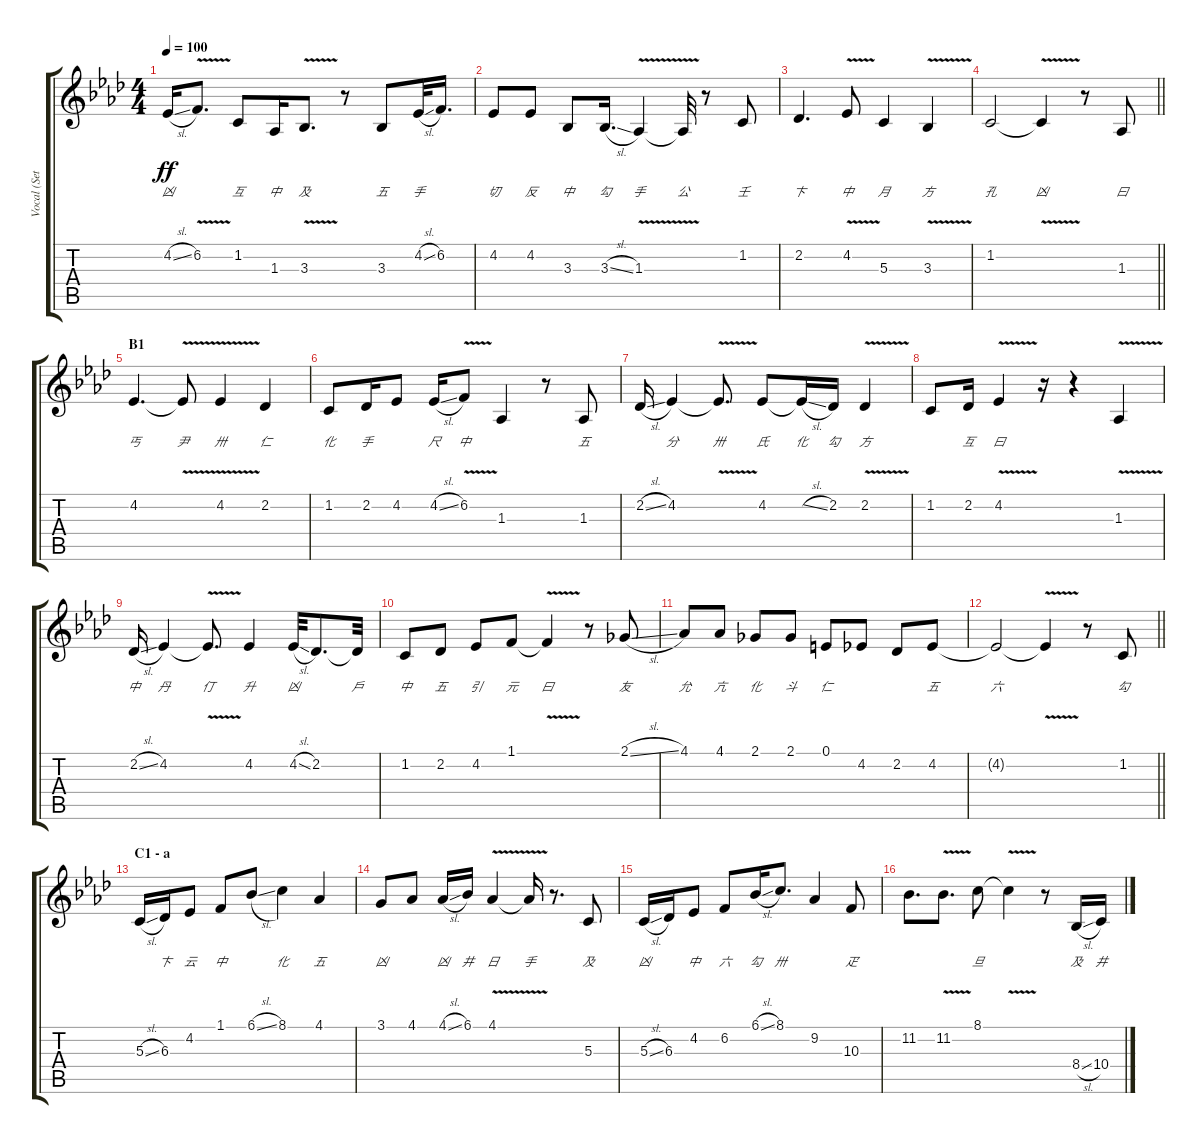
\track ("Vocal (Setsuna)" "Vocal (Set") {instrument clarinet}
\staff {score tabs}
\tuning (E4 B3 G3 D3 A2 E2) {hide}
\ts (4 4)
\tempo 100
\clef g2
\ks ab
4.2{sl}.16{lyrics (0 "凶") lyrics (1 "") lyrics (2 "") lyrics (3 "") lyrics (4 "") dy ff} 6.2{v}.8{d lyrics (0 "") lyrics (1 "") lyrics (2 "") lyrics (3 "") lyrics (4 "")} 1.2.8{lyrics (0 "互") lyrics (1 "") lyrics (2 "") lyrics (3 "") lyrics (4 "")} 1.3.16{lyrics (0 "中") lyrics (1 "") lyrics (2 "") lyrics (3 "") lyrics (4 "")} 3.3{v}.8{d lyrics (0 "及") lyrics (1 "") lyrics (2 "") lyrics (3 "") lyrics (4 "")} r.8 3.3.8{lyrics (0 "五") lyrics (1 "") lyrics (2 "") lyrics (3 "") lyrics (4 "")} 4.2{sl}.32{lyrics (0 "手") lyrics (1 "") lyrics (2 "") lyrics (3 "") lyrics (4 "")} 6.2.16{d lyrics (0 "") lyrics (1 "") lyrics (2 "") lyrics (3 "") lyrics (4 "")} |
4.2.8{lyrics (0 "切") lyrics (1 "") lyrics (2 "") lyrics (3 "") lyrics (4 "")} 4.2.8{lyrics (0 "反") lyrics (1 "") lyrics (2 "") lyrics (3 "") lyrics (4 "")} 3.3.8{lyrics (0 "中") lyrics (1 "") lyrics (2 "") lyrics (3 "") lyrics (4 "")} 3.3{sl}.16{d lyrics (0 "勾") lyrics (1 "") lyrics (2 "") lyrics (3 "") lyrics (4 "")} 1.3{v}.4{lyrics (0 "手") lyrics (1 "") lyrics (2 "") lyrics (3 "") lyrics (4 "")} 1.3{t}.32{lyrics (0 "公") lyrics (1 "") lyrics (2 "") lyrics (3 "") lyrics (4 "")} r.8 1.2.8{lyrics (0 "壬") lyrics (1 "") lyrics (2 "") lyrics (3 "") lyrics (4 "")} |
2.2.4{d lyrics (0 "卞") lyrics (1 "") lyrics (2 "") lyrics (3 "") lyrics (4 "")} 4.2{v}.8{lyrics (0 "中") lyrics (1 "") lyrics (2 "") lyrics (3 "") lyrics (4 "")} 5.3.4{lyrics (0 "月") lyrics (1 "") lyrics (2 "") lyrics (3 "") lyrics (4 "")} 3.3{v}.4{lyrics (0 "方") lyrics (1 "") lyrics (2 "") lyrics (3 "") lyrics (4 "")} |
\barLineRight lightlight
1.2.2{lyrics (0 "孔") lyrics (1 "") lyrics (2 "") lyrics (3 "") lyrics (4 "")} 1.2{v t}.4{lyrics (0 "凶") lyrics (1 "") lyrics (2 "") lyrics (3 "") lyrics (4 "")} r.8 1.3.8{lyrics (0 "曰") lyrics (1 "") lyrics (2 "") lyrics (3 "") lyrics (4 "")} |
\section ("" "B1")
4.2.4{d lyrics (0 "丐") lyrics (1 "") lyrics (2 "") lyrics (3 "") lyrics (4 "")} 4.2{v t}.8{lyrics (0 "尹") lyrics (1 "") lyrics (2 "") lyrics (3 "") lyrics (4 "")} 4.2{v}.4{lyrics (0 "卅") lyrics (1 "") lyrics (2 "") lyrics (3 "") lyrics (4 "")} 2.2.4{lyrics (0 "仁") lyrics (1 "") lyrics (2 "") lyrics (3 "") lyrics (4 "")} |
1.2.8{lyrics (0 "化") lyrics (1 "") lyrics (2 "") lyrics (3 "") lyrics (4 "")} 2.2.16{lyrics (0 "手") lyrics (1 "") lyrics (2 "") lyrics (3 "") lyrics (4 "")} 4.2.8{lyrics (0 "") lyrics (1 "") lyrics (2 "") lyrics (3 "") lyrics (4 "")} 4.2{sl}.16{lyrics (0 "尺") lyrics (1 "") lyrics (2 "") lyrics (3 "") lyrics (4 "")} 6.2{v}.8{lyrics (0 "中") lyrics (1 "") lyrics (2 "") lyrics (3 "") lyrics (4 "")} 1.3.4{lyrics (0 "") lyrics (1 "") lyrics (2 "") lyrics (3 "") lyrics (4 "")} r.8 1.3.8{lyrics (0 "五") lyrics (1 "") lyrics (2 "") lyrics (3 "") lyrics (4 "")} |
2.2{sl}.16{lyrics (0 "") lyrics (1 "") lyrics (2 "") lyrics (3 "") lyrics (4 "")} 4.2.4{lyrics (0 "分") lyrics (1 "") lyrics (2 "") lyrics (3 "") lyrics (4 "")} 4.2{v t}.8{d lyrics (0 "卅") lyrics (1 "") lyrics (2 "") lyrics (3 "") lyrics (4 "")} 4.2.8{lyrics (0 "氏") lyrics (1 "") lyrics (2 "") lyrics (3 "") lyrics (4 "")} 4.2{sl t}.16{lyrics (0 "化") lyrics (1 "") lyrics (2 "") lyrics (3 "") lyrics (4 "")} 2.2.16{lyrics (0 "勾") lyrics (1 "") lyrics (2 "") lyrics (3 "") lyrics (4 "")} 2.2{v}.4{lyrics (0 "方") lyrics (1 "") lyrics (2 "") lyrics (3 "") lyrics (4 "")} |
1.2.8{lyrics (0 "") lyrics (1 "") lyrics (2 "") lyrics (3 "") lyrics (4 "")} 2.2.16{lyrics (0 "互") lyrics (1 "") lyrics (2 "") lyrics (3 "") lyrics (4 "")} 4.2{v}.4{lyrics (0 "曰") lyrics (1 "") lyrics (2 "") lyrics (3 "") lyrics (4 "")} r.16 r.4 1.3{v}.4{lyrics (0 "") lyrics (1 "") lyrics (2 "") lyrics (3 "") lyrics (4 "")} |
2.2{sl}.16{lyrics (0 "中") lyrics (1 "") lyrics (2 "") lyrics (3 "") lyrics (4 "")} 4.2.4{lyrics (0 "丹") lyrics (1 "") lyrics (2 "") lyrics (3 "") lyrics (4 "")} 4.2{v t}.8{d lyrics (0 "仃") lyrics (1 "") lyrics (2 "") lyrics (3 "") lyrics (4 "")} 4.2.4{lyrics (0 "升") lyrics (1 "") lyrics (2 "") lyrics (3 "") lyrics (4 "")} 4.2{sl}.32{lyrics (0 "凶") lyrics (1 "") lyrics (2 "") lyrics (3 "") lyrics (4 "")} 2.2.8{d lyrics (0 "") lyrics (1 "") lyrics (2 "") lyrics (3 "") lyrics (4 "")} 2.2{t}.32{lyrics (0 "戶") lyrics (1 "") lyrics (2 "") lyrics (3 "") lyrics (4 "")} |
1.2.8{lyrics (0 "中") lyrics (1 "") lyrics (2 "") lyrics (3 "") lyrics (4 "")} 2.2.8{lyrics (0 "五") lyrics (1 "") lyrics (2 "") lyrics (3 "") lyrics (4 "")} 4.2.8{lyrics (0 "引") lyrics (1 "") lyrics (2 "") lyrics (3 "") lyrics (4 "")} 1.1.8{lyrics (0 "元") lyrics (1 "") lyrics (2 "") lyrics (3 "") lyrics (4 "")} 1.1{v t}.4{lyrics (0 "曰") lyrics (1 "") lyrics (2 "") lyrics (3 "") lyrics (4 "")} r.8 2.1{sl}.8{lyrics (0 "友") lyrics (1 "") lyrics (2 "") lyrics (3 "") lyrics (4 "")} |
4.1.8{lyrics (0 "允") lyrics (1 "") lyrics (2 "") lyrics (3 "") lyrics (4 "")} 4.1.8{lyrics (0 "亢") lyrics (1 "") lyrics (2 "") lyrics (3 "") lyrics (4 "")} 2.1.8{lyrics (0 "化") lyrics (1 "") lyrics (2 "") lyrics (3 "") lyrics (4 "")} 2.1.8{lyrics (0 "斗") lyrics (1 "") lyrics (2 "") lyrics (3 "") lyrics (4 "")} 0.1.8{lyrics (0 "仁") lyrics (1 "") lyrics (2 "") lyrics (3 "") lyrics (4 "")} 4.2.8{lyrics (0 "") lyrics (1 "") lyrics (2 "") lyrics (3 "") lyrics (4 "")} 2.2.8{lyrics (0 "") lyrics (1 "") lyrics (2 "") lyrics (3 "") lyrics (4 "")} 4.2.8{lyrics (0 "五") lyrics (1 "") lyrics (2 "") lyrics (3 "") lyrics (4 "")} |
\barLineRight lightlight
4.2{t}.2{lyrics (0 "六") lyrics (1 "") lyrics (2 "") lyrics (3 "") lyrics (4 "")} 4.2{v t}.4{lyrics (0 "") lyrics (1 "") lyrics (2 "") lyrics (3 "") lyrics (4 "")} r.8 1.2.8{lyrics (0 "勾") lyrics (1 "") lyrics (2 "") lyrics (3 "") lyrics (4 "")} |
\section ("" "C1 - a")
5.3{sl}.16{lyrics (0 "") lyrics (1 "") lyrics (2 "") lyrics (3 "") lyrics (4 "")} 6.3.16{lyrics (0 "卞") lyrics (1 "") lyrics (2 "") lyrics (3 "") lyrics (4 "")} 4.2.8{lyrics (0 "云") lyrics (1 "") lyrics (2 "") lyrics (3 "") lyrics (4 "")} 1.1.8{lyrics (0 "中") lyrics (1 "") lyrics (2 "") lyrics (3 "") lyrics (4 "")} 6.1{sl}.8{lyrics (0 "") lyrics (1 "") lyrics (2 "") lyrics (3 "") lyrics (4 "")} 8.1.4{lyrics (0 "化") lyrics (1 "") lyrics (2 "") lyrics (3 "") lyrics (4 "")} 4.1.4{lyrics (0 "五") lyrics (1 "") lyrics (2 "") lyrics (3 "") lyrics (4 "")} |
3.1.8{lyrics (0 "凶") lyrics (1 "") lyrics (2 "") lyrics (3 "") lyrics (4 "")} 4.1.8{lyrics (0 "") lyrics (1 "") lyrics (2 "") lyrics (3 "") lyrics (4 "")} 4.1{sl}.16{lyrics (0 "凶") lyrics (1 "") lyrics (2 "") lyrics (3 "") lyrics (4 "")} 6.1.16{lyrics (0 "井") lyrics (1 "") lyrics (2 "") lyrics (3 "") lyrics (4 "")} 4.1{v}.4{lyrics (0 "日") lyrics (1 "") lyrics (2 "") lyrics (3 "") lyrics (4 "")} 4.1{t}.16{lyrics (0 "手") lyrics (1 "") lyrics (2 "") lyrics (3 "") lyrics (4 "")} r.8{d} 5.3.8{lyrics (0 "及") lyrics (1 "") lyrics (2 "") lyrics (3 "") lyrics (4 "")} |
5.3{sl}.16{lyrics (0 "凶") lyrics (1 "") lyrics (2 "") lyrics (3 "") lyrics (4 "")} 6.3.16{lyrics (0 "") lyrics (1 "") lyrics (2 "") lyrics (3 "") lyrics (4 "")} 4.2.8{lyrics (0 "中") lyrics (1 "") lyrics (2 "") lyrics (3 "") lyrics (4 "")} 6.2.8{lyrics (0 "六") lyrics (1 "") lyrics (2 "") lyrics (3 "") lyrics (4 "")} 6.1{sl}.16{lyrics (0 "勾") lyrics (1 "") lyrics (2 "") lyrics (3 "") lyrics (4 "")} 8.1.8{d lyrics (0 "卅") lyrics (1 "") lyrics (2 "") lyrics (3 "") lyrics (4 "")} 9.2.4{lyrics (0 "") lyrics (1 "") lyrics (2 "") lyrics (3 "") lyrics (4 "")} 10.3.8{lyrics (0 "疋") lyrics (1 "") lyrics (2 "") lyrics (3 "") lyrics (4 "")} |
11.2.8{d lyrics (0 "") lyrics (1 "") lyrics (2 "") lyrics (3 "") lyrics (4 "")} 11.2{v}.8{d lyrics (0 "") lyrics (1 "") lyrics (2 "") lyrics (3 "") lyrics (4 "")} 8.1.8{lyrics (0 "旦") lyrics (1 "") lyrics (2 "") lyrics (3 "") lyrics (4 "")} 8.1{v t}.4{lyrics (0 "") lyrics (1 "") lyrics (2 "") lyrics (3 "") lyrics (4 "")} r.8 8.4{sl}.16{lyrics (0 "及") lyrics (1 "") lyrics (2 "") lyrics (3 "") lyrics (4 "")} 10.4.16{lyrics (0 "井") lyrics (1 "") lyrics (2 "") lyrics (3 "") lyrics (4 "")}
